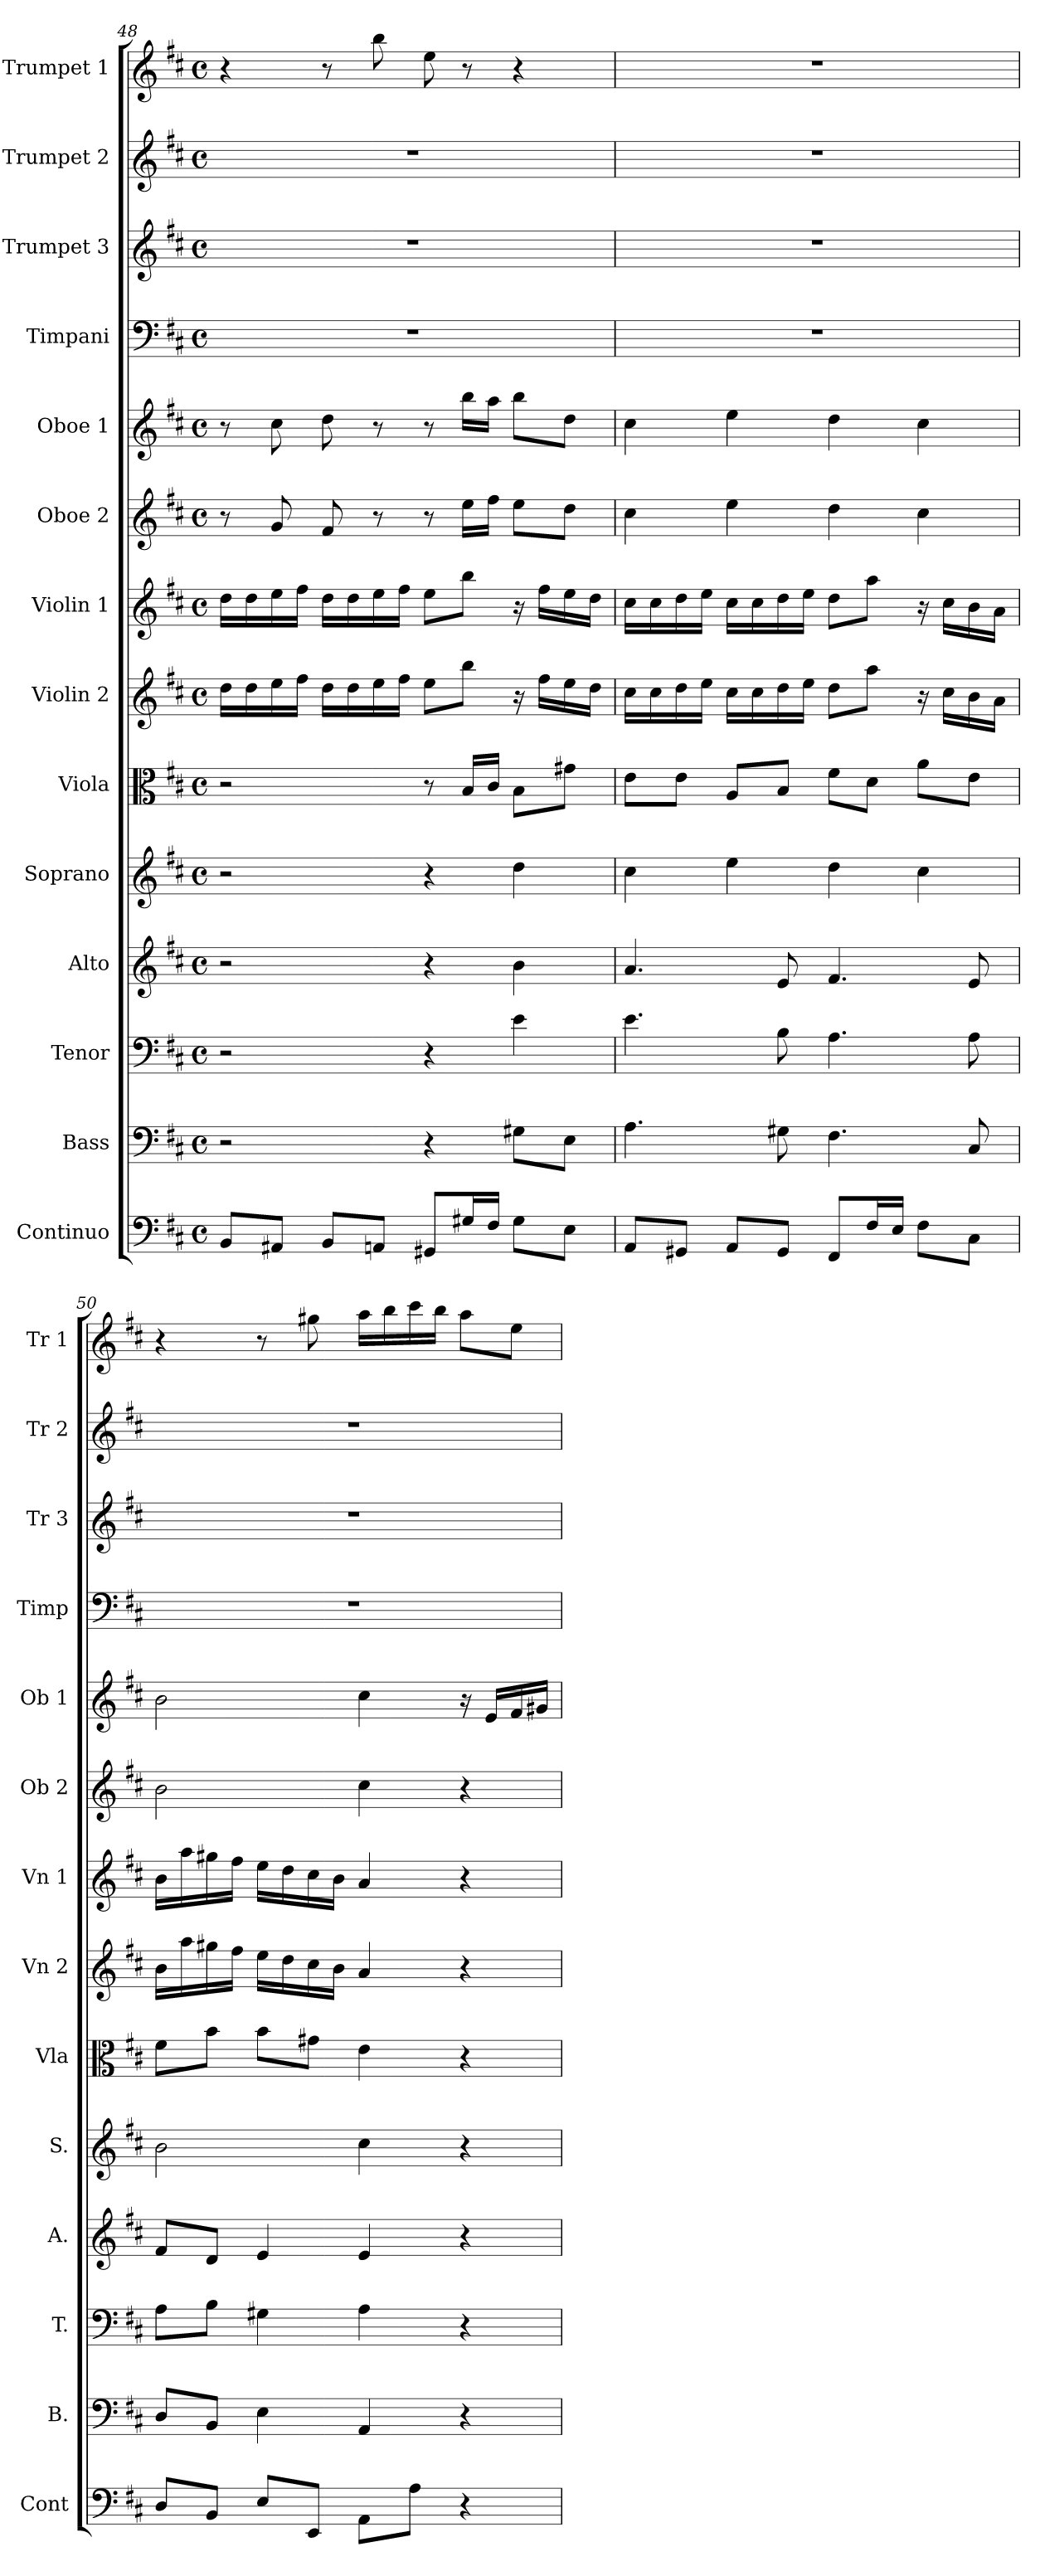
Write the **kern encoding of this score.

**kern	**kern	**kern	**kern	**kern	**kern	**kern	**kern	**kern	**kern	**kern	**kern	**kern	**kern
*part14	*part13	*part12	*part11	*part10	*part9	*part8	*part7	*part6	*part5	*part4	*part3	*part2	*part1
*staff14	*staff13	*staff12	*staff11	*staff10	*staff9	*staff8	*staff7	*staff6	*staff5	*staff4	*staff3	*staff2	*staff1
*I"Continuo	*I"Bass	*I"Tenor	*I"Alto	*I"Soprano	*I"Viola	*I"Violin 2	*I"Violin 1	*I"Oboe 2	*I"Oboe 1	*I"Timpani	*I"Trumpet 3	*I"Trumpet 2	*I"Trumpet 1
*I'Cont	*I'B.	*I'T.	*I'A.	*I'S.	*I'Vla	*I'Vn 2	*I'Vn 1	*I'Ob 2	*I'Ob 1	*I'Timp	*I'Tr 3	*I'Tr 2	*I'Tr 1
!!LO:PB:g=z
*clefF4	*clefF4	*clefF4	*clefG2	*clefG2	*clefC3	*clefG2	*clefG2	*clefG2	*clefG2	*clefF4	*clefG2	*clefG2	*clefG2
*k[f#c#]	*k[f#c#]	*k[f#c#]	*k[f#c#]	*k[f#c#]	*k[f#c#]	*k[f#c#]	*k[f#c#]	*k[f#c#]	*k[f#c#]	*k[f#c#]	*k[f#c#]	*k[f#c#]	*k[f#c#]
*D:	*D:	*D:	*D:	*D:	*D:	*D:	*D:	*D:	*D:	*D:	*D:	*D:	*D:
*M4/4	*M4/4	*M4/4	*M4/4	*M4/4	*M4/4	*M4/4	*M4/4	*M4/4	*M4/4	*M4/4	*M4/4	*M4/4	*M4/4
*met(c)	*met(c)	*met(c)	*met(c)	*met(c)	*met(c)	*met(c)	*met(c)	*met(c)	*met(c)	*met(c)	*met(c)	*met(c)	*met(c)
=48	=48	=48	=48	=48	=48	=48	=48	=48	=48	=48	=48	=48	=48
8BB/L	2r	2r	2r	2r	2r	16dd\LL	16dd\LL	8r	8r	1r	1r	1r	4r
.	.	.	.	.	.	16dd\	16dd\	.	.	.	.	.	.
8AA#X/J	.	.	.	.	.	16ee\	16ee\	8g/	8cc#\	.	.	.	.
.	.	.	.	.	.	16ff#\JJ	16ff#\JJ	.	.	.	.	.	.
8BB/L	.	.	.	.	.	16dd\LL	16dd\LL	8f#/	8dd\	.	.	.	8r
.	.	.	.	.	.	16dd\	16dd\	.	.	.	.	.	.
8AAn/J	.	.	.	.	.	16ee\	16ee\	8r	8r	.	.	.	8bb\
.	.	.	.	.	.	16ff#\JJ	16ff#\JJ	.	.	.	.	.	.
8GG#X/L	4r	4r	4r	4r	8r	8ee\L	8ee\L	8r	8r	.	.	.	8ee\
16G#X/L	.	.	.	.	16B/LL	8bb\J	8bb\J	16ee\LL	16bb\LL	.	.	.	8r
16F#/JJ	.	.	.	.	16c#/JJ	.	.	16ff#\JJ	16aa\JJ	.	.	.	.
8G#\L	8G#X\L	4e\	4b\	4dd\	8B\L	16r	16r	8ee\L	8bb\L	.	.	.	4r
.	.	.	.	.	.	16ff#\LL	16ff#\LL	.	.	.	.	.	.
8E\J	8E\J	.	.	.	8g#X\J	16ee\	16ee\	8dd\J	8dd\J	.	.	.	.
.	.	.	.	.	.	16dd\JJ	16dd\JJ	.	.	.	.	.	.
=49	=49	=49	=49	=49	=49	=49	=49	=49	=49	=49	=49	=49	=49
8AA/L	4.A\	4.e\	4.a/	4cc#\	8e\L	16cc#\LL	16cc#\LL	4cc#\	4cc#\	1r	1r	1r	1r
.	.	.	.	.	.	16cc#\	16cc#\	.	.	.	.	.	.
8GG#X/J	.	.	.	.	8e\J	16dd\	16dd\	.	.	.	.	.	.
.	.	.	.	.	.	16ee\JJ	16ee\JJ	.	.	.	.	.	.
8AA/L	.	.	.	4ee\	8A/L	16cc#\LL	16cc#\LL	4ee\	4ee\	.	.	.	.
.	.	.	.	.	.	16cc#\	16cc#\	.	.	.	.	.	.
8GG#/J	8G#X\	8B\	8e/	.	8B/J	16dd\	16dd\	.	.	.	.	.	.
.	.	.	.	.	.	16ee\JJ	16ee\JJ	.	.	.	.	.	.
8FF#/L	4.F#\	4.A\	4.f#/	4dd\	8f#\L	8dd\L	8dd\L	4dd\	4dd\	.	.	.	.
16F#/L	.	.	.	.	8d\J	8aa\J	8aa\J	.	.	.	.	.	.
16E/JJ	.	.	.	.	.	.	.	.	.	.	.	.	.
8F#\L	.	.	.	4cc#\	8a\L	16r	16r	4cc#\	4cc#\	.	.	.	.
.	.	.	.	.	.	16cc#\LL	16cc#\LL	.	.	.	.	.	.
8C#\J	8C#/	8A\	8e/	.	8e\J	16b\	16b\	.	.	.	.	.	.
.	.	.	.	.	.	16a\JJ	16a\JJ	.	.	.	.	.	.
=50	=50	=50	=50	=50	=50	=50	=50	=50	=50	=50	=50	=50	=50
8D/L	8D/L	8A\L	8f#/L	2b\	8f#\L	16b\LL	16b\LL	2b\	2b\	1r	1r	1r	4r
.	.	.	.	.	.	16aa\	16aa\	.	.	.	.	.	.
8BB/J	8BB/J	8B\J	8d/J	.	8b\J	16gg#X\	16gg#X\	.	.	.	.	.	.
.	.	.	.	.	.	16ff#\JJ	16ff#\JJ	.	.	.	.	.	.
8E/L	4E\	4G#X\	4e/	.	8b\L	16ee\LL	16ee\LL	.	.	.	.	.	8r
.	.	.	.	.	.	16dd\	16dd\	.	.	.	.	.	.
8EE/J	.	.	.	.	8g#X\J	16cc#\	16cc#\	.	.	.	.	.	8gg#X\
.	.	.	.	.	.	16b\JJ	16b\JJ	.	.	.	.	.	.
8AA\L	4AA/	4A\	4e/	4cc#\	4e\	4a/	4a/	4cc#\	4cc#\	.	.	.	16aa\LL
.	.	.	.	.	.	.	.	.	.	.	.	.	16bb\
8A\J	.	.	.	.	.	.	.	.	.	.	.	.	16ccc#\
.	.	.	.	.	.	.	.	.	.	.	.	.	16bb\JJ
4r	4r	4r	4r	4r	4r	4r	4r	4r	16r	.	.	.	8aa\L
.	.	.	.	.	.	.	.	.	16e/LL	.	.	.	.
.	.	.	.	.	.	.	.	.	16f#/	.	.	.	8ee\J
.	.	.	.	.	.	.	.	.	16g#X/JJ	.	.	.	.
=	=	=	=	=	=	=	=	=	=	=	=	=	=
*-	*-	*-	*-	*-	*-	*-	*-	*-	*-	*-	*-	*-	*-
